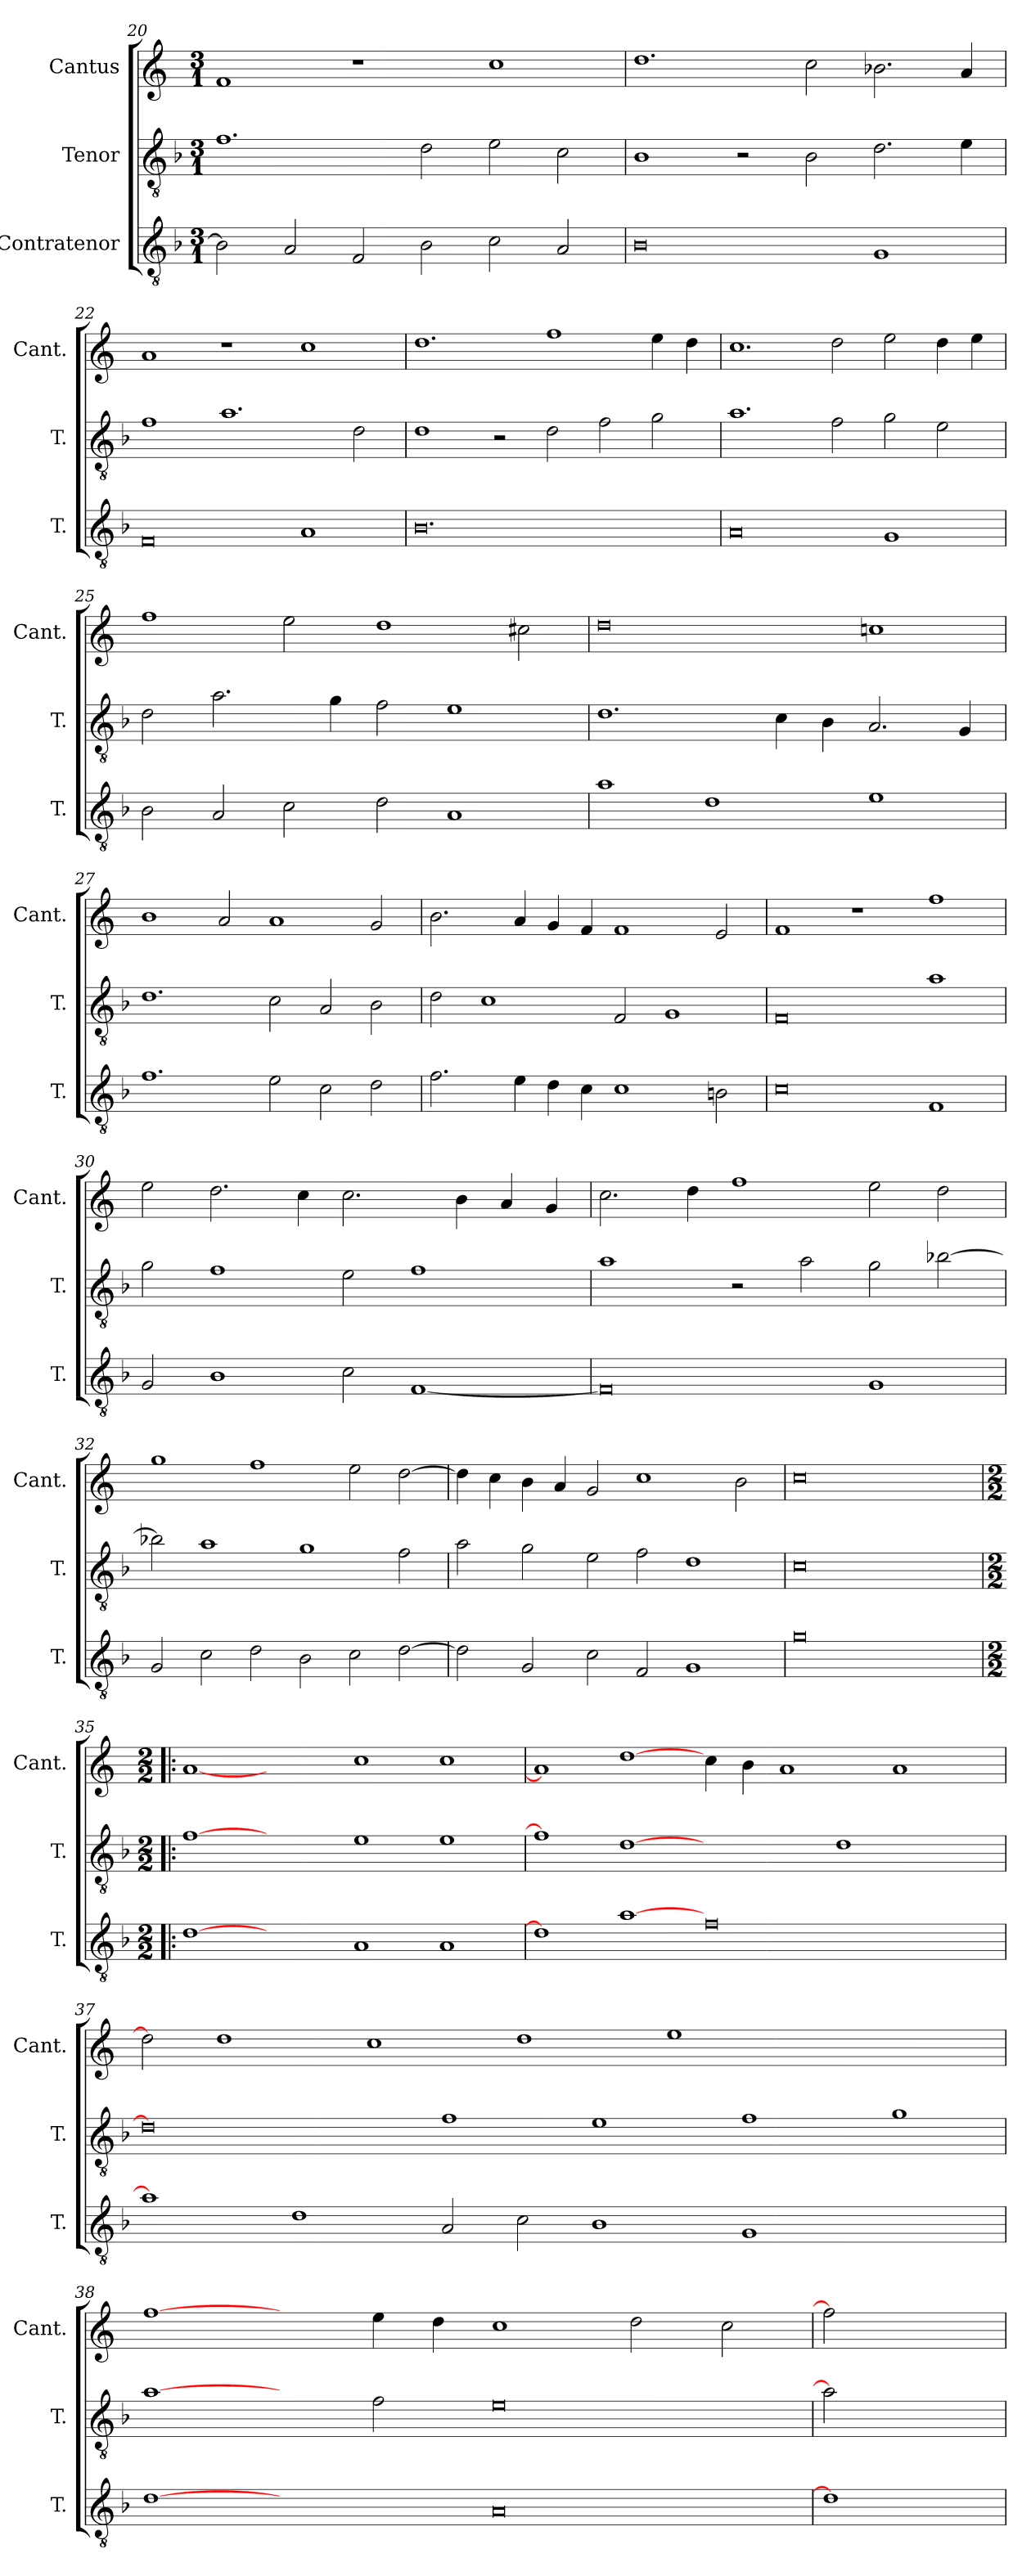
**kern	**kern	**kern
*part3	*part2	*part1
*staff3	*staff2	*staff1
*I"Contratenor	*I"Tenor	*I"Cantus
*I'T.	*I'T.	*I'Cant.
*clefGv2	*clefGv2	*clefG2
*ITrd7c12	*ITrd7c12	*
*k[b-]	*k[b-]	*k[]
*F:	*F:	*C:
*M3/1	*M3/1	*M3/1
=20	=20	=20
2BB-\]	1.F\	1f/
2AA/	.	.
2FF/	.	1r
2BB-\	2D\	.
2C\	2E\	1cc\
2AA/	2C\	.
=21	=21	=21
0BB-\	1BB-\	1.dd\
.	2r	.
.	2BB-\	2cc\
1GG/	2.D\	2.b-X\
.	4E\	4a/
=22	=22	=22
0FF/	1F\	1a/
.	1.A\	1r
1AA/	.	1cc\
.	2D\	.
=23	=23	=23
0.BB-\	1D\	1.dd\
.	2r	.
.	2D\	1ff\
.	2F\	.
.	2G\	4ee\
.	.	4dd\
=24	=24	=24
0AA/	1.A\	1.cc\
.	2F\	2dd\
1GG/	2G\	2ee\
.	2E\	4dd\
.	.	4ee\
=25	=25	=25
2BB-\	2D\	1ff\
2AA/	2.A\	.
2C\	.	2ee\
.	4G\	.
2D\	2F\	1dd\
1AA/	1E\	.
.	.	2cc#X\
=26	=26	=26
1A\	1.D\	0dd\
1D\	.	.
.	4C\	.
.	4BB-\	.
1E\	2.AA/	1ccn\
.	4GG/	.
=27	=27	=27
1.F\	1.D\	1b\
.	.	2a/
2E\	2C\	1a/
2C\	2AA/	.
2D\	2BB-\	2g/
=28	=28	=28
2.F\	2D\	2.b\
.	1C\	.
4E\	.	4a/
4D\	.	4g/
4C\	.	4f/
1C\	2FF/	1f/
.	1GG/	.
2BB\	.	2e/
=29	=29	=29
0C\	0FF/	1f/
.	.	1r
1FF/	1A\	1ff\
=30	=30	=30
2GG/	2G\	2ee\
1BB-\	1F\	2.dd\
.	.	4cc\
2C\	2E\	2.cc\
[1FF/	1F\	.
.	.	4b\
.	.	4a/
.	.	4g/
=31	=31	=31
0FF/]	1A\	2.cc\
.	.	4dd\
.	2r	1ff\
.	2A\	.
1GG/	2G\	2ee\
.	[2B-X\	2dd\
=32	=32	=32
2GG/	2B-X\]	1gg\
2C\	1A\	.
2D\	.	1ff\
2BB-\	1G\	.
2C\	.	2ee\
[2D\	2F\	[2dd\
=33	=33	=33
2D\]	2A\	4dd\]
.	.	4cc\
2GG/	2G\	4b\
.	.	4a/
2C\	2E\	2g/
2FF/	2F\	1cc\
1GG/	1D\	.
.	.	2b\
=34	=34	=34
0G\	0C\	0cc\
1ryy	1ryy	1ryy
=35!|:	=35!|:	=35!|:
*M2/2	*M2/2	*M2/2
[1D\	[1F\	[1a/
1ryy	1ryy	1ryy
1AA/	1E\	1cc\
1AA/	1E\	1cc\
=36	=36	=36
1D\]	1F\]	1a/]
[1A\	[1D\	[1dd\
0F\	1ryy	4cc\
.	.	4b\
.	.	1a/
.	1D\	.
.	.	1a/
2ryy	2ryy	.
=37	=37	=37
1A\]	0D\]	2dd\]
.	.	1dd\
1D\	.	.
.	.	1cc\
2AA/	1F\	.
2C\	.	1dd\
1BB-\	1E\	.
.	.	1ee\
1GG/	1F\	.
.	.	1.ryy
1ryy	1G\	.
=38	=38	=38
[1D\	[1A\	[1ff\
1ryy	2ryy	2ryy
.	2F\	4ee\
.	.	4dd\
0AA/	0E\	1cc\
.	.	2dd\
.	.	2cc\
=39	=39	=39
1D\]	2A\]	2ff\]
.	2ryy	2ryy
=	=	=
*-	*-	*-
